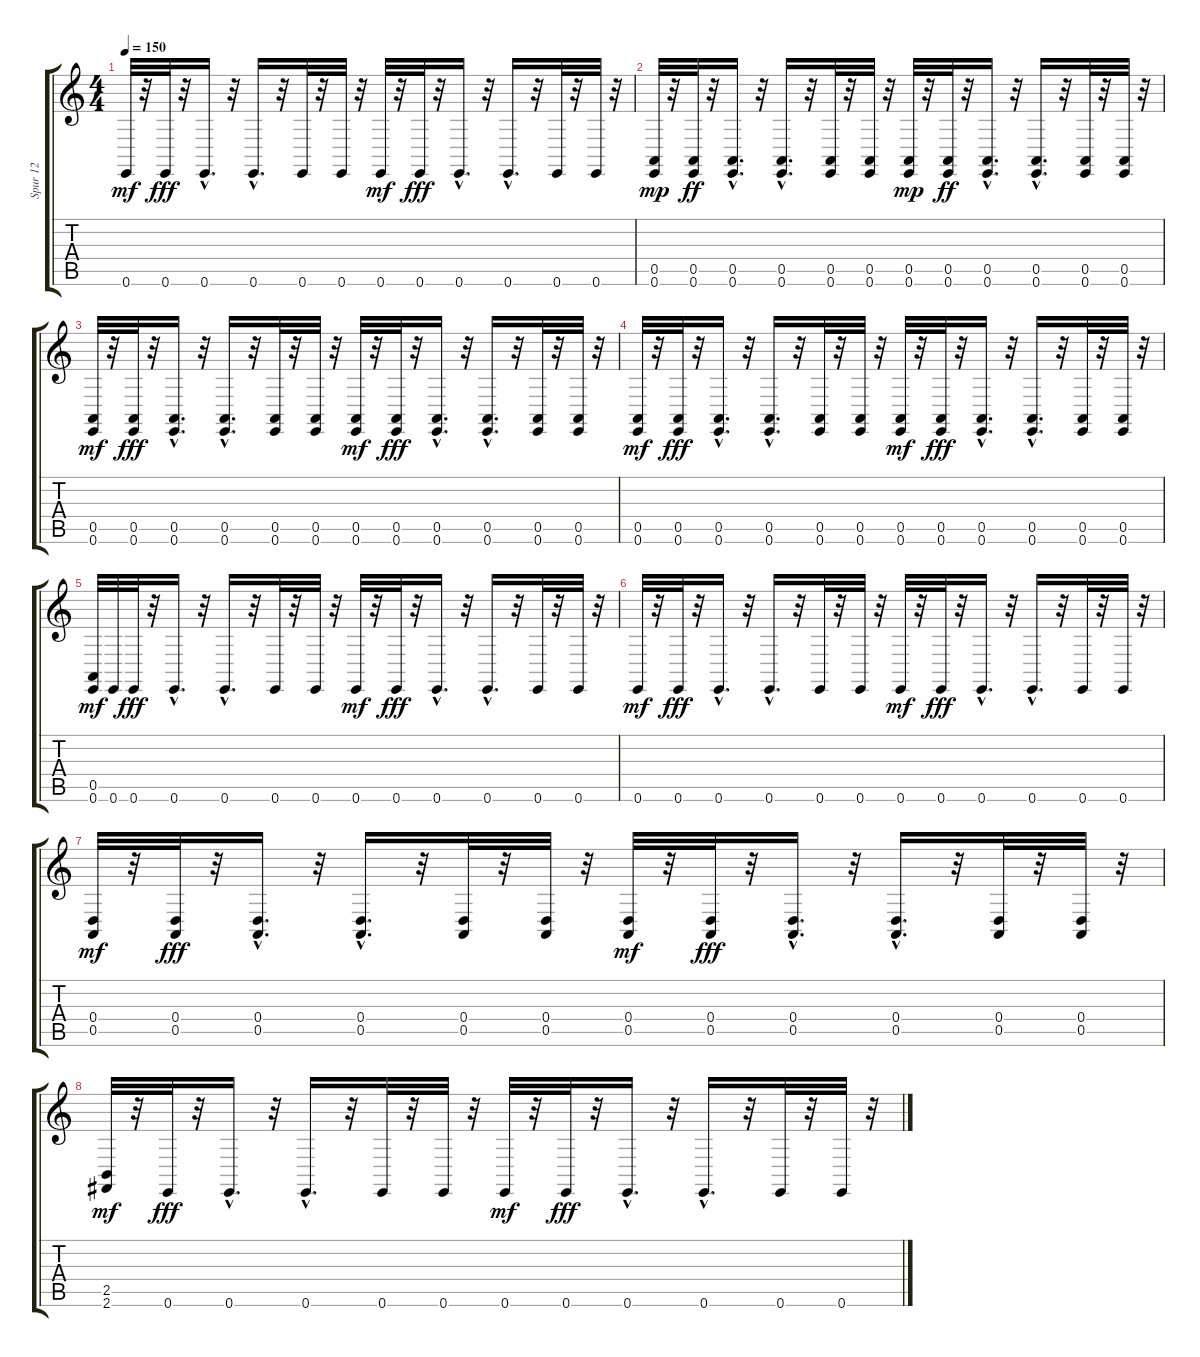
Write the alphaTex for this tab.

\track ("Spur 12" "Spur 12") {instrument lead2sawtooth}
\staff {score tabs}
\tuning (E4 B3 G3 D3 A2 E2) {hide}
\ts (4 4)
\tempo 150
\clef g2
\ks c
0.6.32{dy mf} r.32 0.6.32{dy fff} r.32 0.6{hac}.16{d} r.32 0.6{hac}.16{d} r.32 0.6.32 r.32 0.6.32 r.32 0.6.32{dy mf} r.32 0.6.32{dy fff} r.32 0.6{hac}.16{d} r.32 0.6{hac}.16{d} r.32 0.6.32 r.32 0.6.32 r.32 |
(0.5 0.6).32{dy mp} r.32 (0.5 0.6).32{dy ff} r.32 (0.5{hac} 0.6{hac}).16{d} r.32 (0.5{hac} 0.6{hac}).16{d} r.32 (0.5 0.6).32 r.32 (0.5 0.6).32 r.32 (0.5 0.6).32{dy mp} r.32 (0.5 0.6).32{dy ff} r.32 (0.5{hac} 0.6{hac}).16{d} r.32 (0.5{hac} 0.6{hac}).16{d} r.32 (0.5 0.6).32 r.32 (0.5 0.6).32 r.32 |
(0.5 0.6).32{dy mf} r.32 (0.5 0.6).32{dy fff} r.32 (0.5{hac} 0.6{hac}).16{d} r.32 (0.5{hac} 0.6{hac}).16{d} r.32 (0.5 0.6).32 r.32 (0.5 0.6).32 r.32 (0.5 0.6).32{dy mf} r.32 (0.5 0.6).32{dy fff} r.32 (0.5{hac} 0.6{hac}).16{d} r.32 (0.5{hac} 0.6{hac}).16{d} r.32 (0.5 0.6).32 r.32 (0.5 0.6).32 r.32 |
(0.5 0.6).32{dy mf} r.32 (0.5 0.6).32{dy fff} r.32 (0.5{hac} 0.6{hac}).16{d} r.32 (0.5{hac} 0.6{hac}).16{d} r.32 (0.5 0.6).32 r.32 (0.5 0.6).32 r.32 (0.5 0.6).32{dy mf} r.32 (0.5 0.6).32{dy fff} r.32 (0.5{hac} 0.6{hac}).16{d} r.32 (0.5{hac} 0.6{hac}).16{d} r.32 (0.5 0.6).32 r.32 (0.5 0.6).32 r.32 |
(0.5 0.6).32{dy mf} 0.6.32 0.6.32{dy fff} r.32 0.6{hac}.16{d} r.32 0.6{hac}.16{d} r.32 0.6.32 r.32 0.6.32 r.32 0.6.32{dy mf} r.32 0.6.32{dy fff} r.32 0.6{hac}.16{d} r.32 0.6{hac}.16{d} r.32 0.6.32 r.32 0.6.32 r.32 |
0.6.32{dy mf} r.32 0.6.32{dy fff} r.32 0.6{hac}.16{d} r.32 0.6{hac}.16{d} r.32 0.6.32 r.32 0.6.32 r.32 0.6.32{dy mf} r.32 0.6.32{dy fff} r.32 0.6{hac}.16{d} r.32 0.6{hac}.16{d} r.32 0.6.32 r.32 0.6.32 r.32 |
(0.4 0.5).32{dy mf} r.32 (0.4 0.5).32{dy fff} r.32 (0.4{hac} 0.5{hac}).16{d} r.32 (0.4{hac} 0.5{hac}).16{d} r.32 (0.4 0.5).32 r.32 (0.4 0.5).32 r.32 (0.4 0.5).32{dy mf} r.32 (0.4 0.5).32{dy fff} r.32 (0.4{hac} 0.5{hac}).16{d} r.32 (0.4{hac} 0.5{hac}).16{d} r.32 (0.4 0.5).32 r.32 (0.4 0.5).32 r.32 |
(2.5 2.6).32{dy mf} r.32 0.6.32{dy fff} r.32 0.6{hac}.16{d} r.32 0.6{hac}.16{d} r.32 0.6.32 r.32 0.6.32 r.32 0.6.32{dy mf} r.32 0.6.32{dy fff} r.32 0.6{hac}.16{d} r.32 0.6{hac}.16{d} r.32 0.6.32 r.32 0.6.32 r.32
